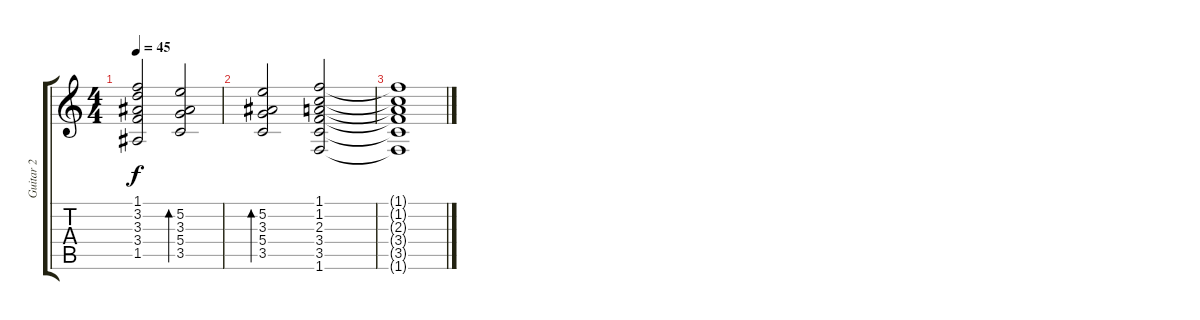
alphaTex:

\track ("Guitar 2" "Guitar 2") {instrument acousticguitarsteel}
\staff {score tabs}
\tuning (E4 B3 G3 D3 A2 E2) {hide}
\ts (4 4)
\tempo 45
\clef g2
\ks c
(1.1 3.2 3.3 3.4 1.5).2{dy f} (5.2 3.3 5.4 3.5).2{bd 120} |
(5.2 3.3 5.4 3.5).2{bd 240} (1.1 1.2 2.3 3.4 3.5 1.6).2 |
(1.1{t} 1.2{t} 2.3{t} 3.4{t} 3.5{t} 1.6{t}).1
